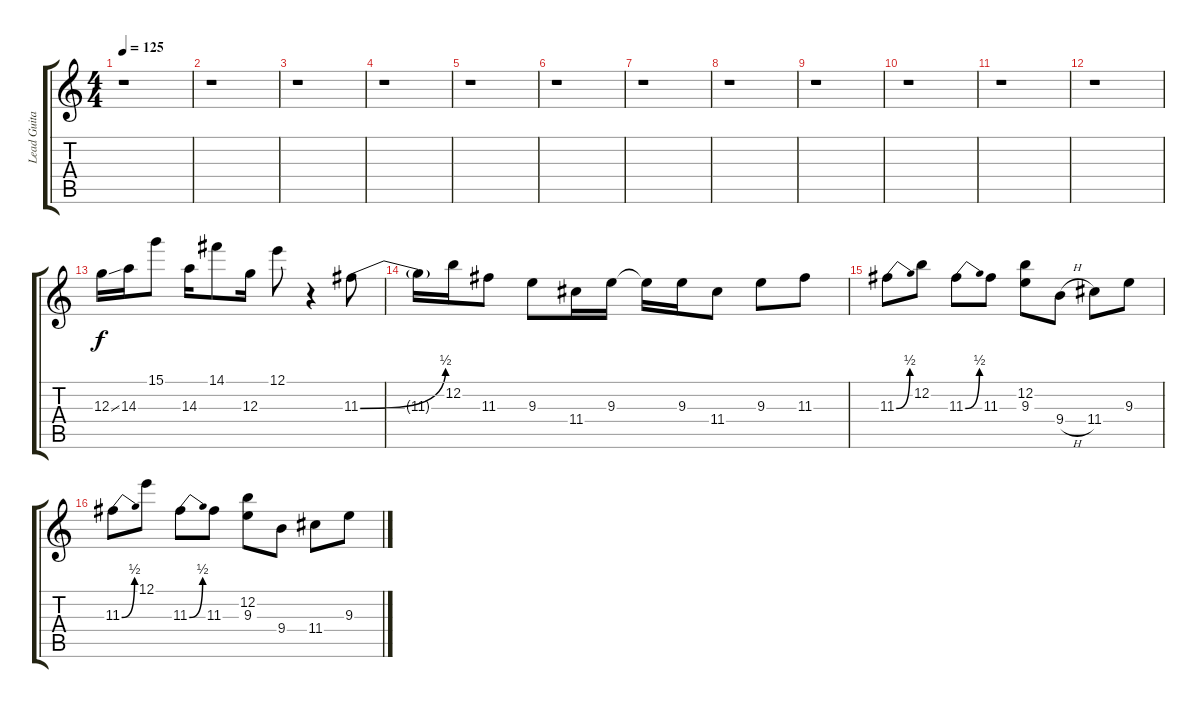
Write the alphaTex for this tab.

\track ("Lead Guitar" "Lead Guita") {instrument electricguitarclean}
\staff {score tabs}
\tuning (E4 B3 G3 D3 A2 E2) {hide}
\ts (4 4)
\tempo 125
\clef g2
\ks c
r.1{dy f} |
r.1 |
r.1 |
r.1 |
r.1 |
r.1 |
r.1 |
r.1 |
r.1 |
r.1 |
r.1 |
r.1 |
12.3{ss}.16 14.3.16 15.1.8 14.3.16 14.1.8 12.3.16 12.1.8 r.4 11.3{be (bend 0 0 60 2)}.8 |
11.3{t}.16 12.2.16 11.3.8 9.3.8 11.4.16 9.3.16 9.3{t}.16 9.3.16 11.4.8 9.3.8 11.3.8 |
11.3{be (bend 0 0 60 2)}.8 12.2.8 11.3{be (bend 0 0 60 2)}.8 11.3.8 (12.2 9.3).8 9.4{h}.8 11.4.8 9.3.8 |
11.3{be (bend 0 0 60 2)}.8 12.1.8 11.3{be (bend 0 0 60 2)}.8 11.3.8 (12.2 9.3).8 9.4.8 11.4.8 9.3.8
